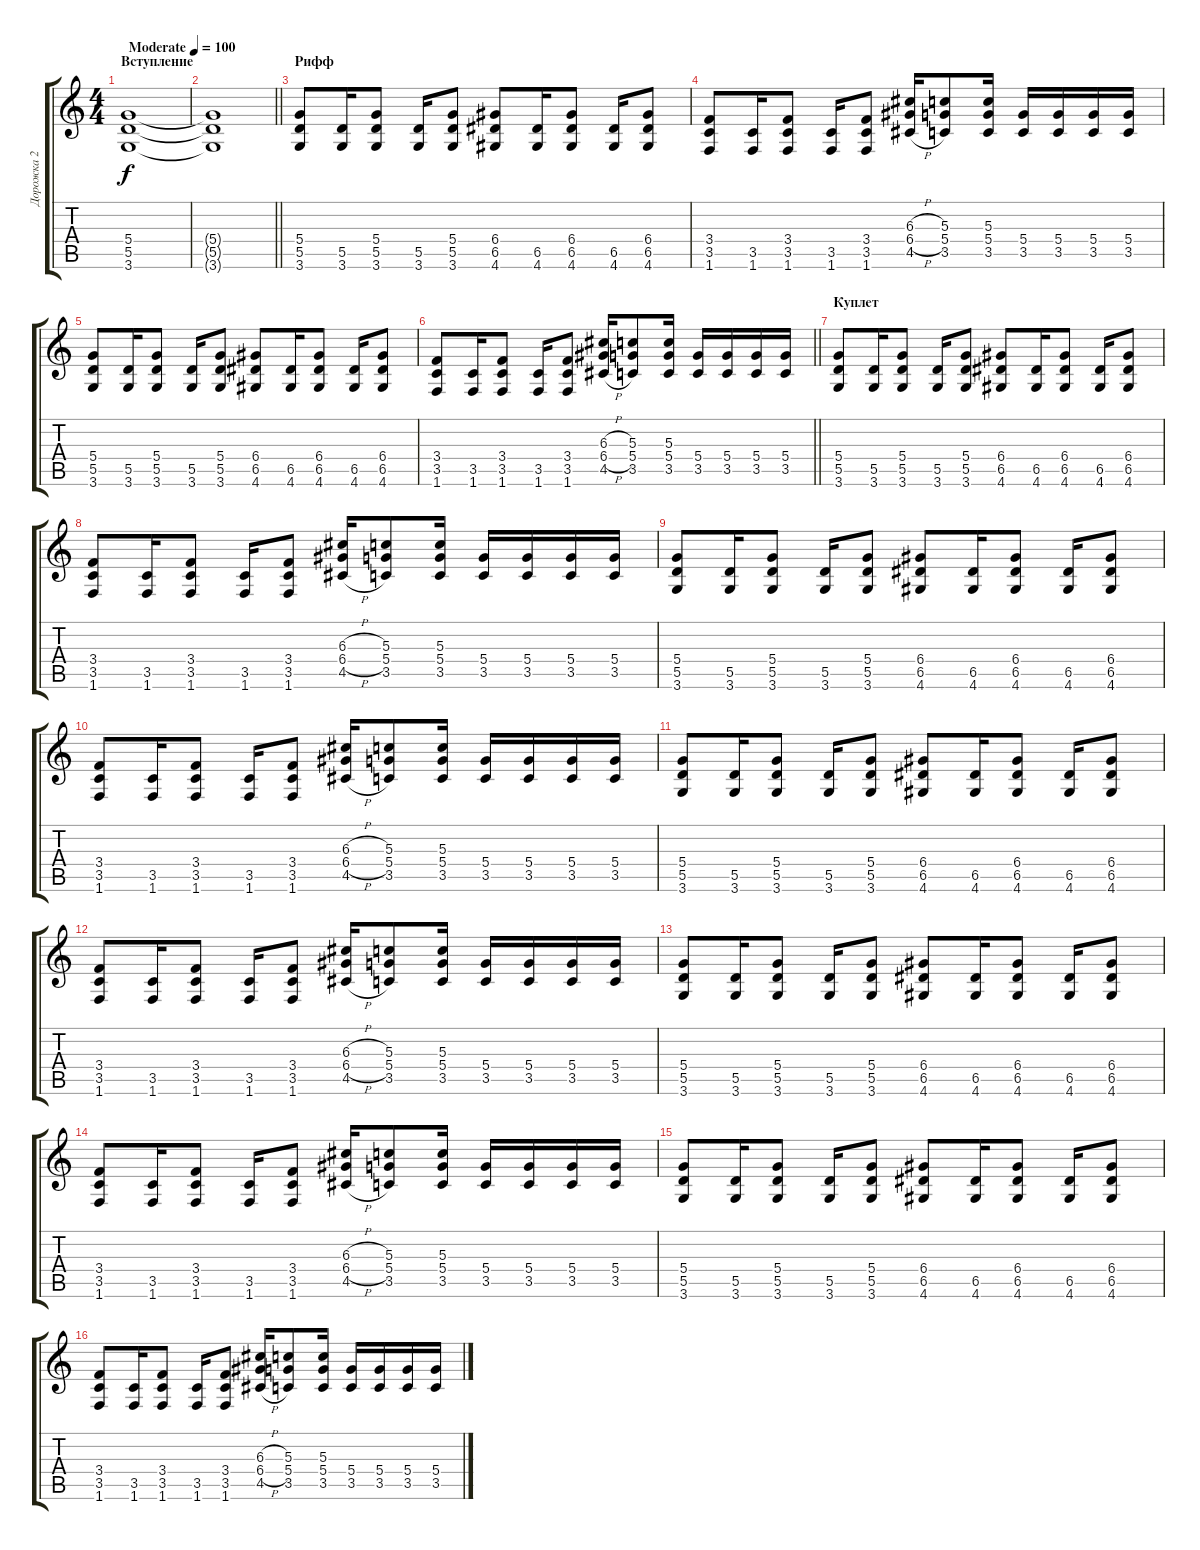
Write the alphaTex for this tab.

\track ("Дорожка 2" "Дорожка 2") {instrument distortionguitar}
\staff {score tabs}
\tuning (E4 B3 G3 D3 A2 E2) {hide}
\ts (4 4)
\section ("" "Вступление")
\tempo (100 "Moderate")
\clef g2
\ks c
(5.4 5.5 3.6).1{dy f instrument distortionguitar} |
\barLineRight lightlight
(5.4{t} 5.5{t} 3.6{t}).1 |
\section ("" "Рифф")
(5.4 5.5 3.6).8 (5.5 3.6).16 (5.4 5.5 3.6).8 (5.5 3.6).16 (5.4 5.5 3.6).8 (6.4 6.5 4.6).8 (6.5 4.6).16 (6.4 6.5 4.6).8 (6.5 4.6).16 (6.4 6.5 4.6).8 |
(3.4 3.5 1.6).8 (3.5 1.6).16 (3.4 3.5 1.6).8 (3.5 1.6).16 (3.4 3.5 1.6).8 (6.3{h} 6.4{h} 4.5{h}).16 (5.3 5.4 3.5).8 (5.3 5.4 3.5).16 (5.4 3.5).16 (5.4 3.5).16 (5.4 3.5).16 (5.4 3.5).16 |
(5.4 5.5 3.6).8 (5.5 3.6).16 (5.4 5.5 3.6).8 (5.5 3.6).16 (5.4 5.5 3.6).8 (6.4 6.5 4.6).8 (6.5 4.6).16 (6.4 6.5 4.6).8 (6.5 4.6).16 (6.4 6.5 4.6).8 |
\barLineRight lightlight
(3.4 3.5 1.6).8 (3.5 1.6).16 (3.4 3.5 1.6).8 (3.5 1.6).16 (3.4 3.5 1.6).8 (6.3{h} 6.4{h} 4.5{h}).16 (5.3 5.4 3.5).8 (5.3 5.4 3.5).16 (5.4 3.5).16 (5.4 3.5).16 (5.4 3.5).16 (5.4 3.5).16 |
\section ("" "Куплет")
(5.4 5.5 3.6).8 (5.5 3.6).16 (5.4 5.5 3.6).8 (5.5 3.6).16 (5.4 5.5 3.6).8 (6.4 6.5 4.6).8 (6.5 4.6).16 (6.4 6.5 4.6).8 (6.5 4.6).16 (6.4 6.5 4.6).8 |
(3.4 3.5 1.6).8 (3.5 1.6).16 (3.4 3.5 1.6).8 (3.5 1.6).16 (3.4 3.5 1.6).8 (6.3{h} 6.4{h} 4.5{h}).16 (5.3 5.4 3.5).8 (5.3 5.4 3.5).16 (5.4 3.5).16 (5.4 3.5).16 (5.4 3.5).16 (5.4 3.5).16 |
(5.4 5.5 3.6).8 (5.5 3.6).16 (5.4 5.5 3.6).8 (5.5 3.6).16 (5.4 5.5 3.6).8 (6.4 6.5 4.6).8 (6.5 4.6).16 (6.4 6.5 4.6).8 (6.5 4.6).16 (6.4 6.5 4.6).8 |
(3.4 3.5 1.6).8 (3.5 1.6).16 (3.4 3.5 1.6).8 (3.5 1.6).16 (3.4 3.5 1.6).8 (6.3{h} 6.4{h} 4.5{h}).16 (5.3 5.4 3.5).8 (5.3 5.4 3.5).16 (5.4 3.5).16 (5.4 3.5).16 (5.4 3.5).16 (5.4 3.5).16 |
(5.4 5.5 3.6).8 (5.5 3.6).16 (5.4 5.5 3.6).8 (5.5 3.6).16 (5.4 5.5 3.6).8 (6.4 6.5 4.6).8 (6.5 4.6).16 (6.4 6.5 4.6).8 (6.5 4.6).16 (6.4 6.5 4.6).8 |
(3.4 3.5 1.6).8 (3.5 1.6).16 (3.4 3.5 1.6).8 (3.5 1.6).16 (3.4 3.5 1.6).8 (6.3{h} 6.4{h} 4.5{h}).16 (5.3 5.4 3.5).8 (5.3 5.4 3.5).16 (5.4 3.5).16 (5.4 3.5).16 (5.4 3.5).16 (5.4 3.5).16 |
(5.4 5.5 3.6).8 (5.5 3.6).16 (5.4 5.5 3.6).8 (5.5 3.6).16 (5.4 5.5 3.6).8 (6.4 6.5 4.6).8 (6.5 4.6).16 (6.4 6.5 4.6).8 (6.5 4.6).16 (6.4 6.5 4.6).8 |
(3.4 3.5 1.6).8 (3.5 1.6).16 (3.4 3.5 1.6).8 (3.5 1.6).16 (3.4 3.5 1.6).8 (6.3{h} 6.4{h} 4.5{h}).16 (5.3 5.4 3.5).8 (5.3 5.4 3.5).16 (5.4 3.5).16 (5.4 3.5).16 (5.4 3.5).16 (5.4 3.5).16 |
(5.4 5.5 3.6).8 (5.5 3.6).16 (5.4 5.5 3.6).8 (5.5 3.6).16 (5.4 5.5 3.6).8 (6.4 6.5 4.6).8 (6.5 4.6).16 (6.4 6.5 4.6).8 (6.5 4.6).16 (6.4 6.5 4.6).8 |
(3.4 3.5 1.6).8 (3.5 1.6).16 (3.4 3.5 1.6).8 (3.5 1.6).16 (3.4 3.5 1.6).8 (6.3{h} 6.4{h} 4.5{h}).16 (5.3 5.4 3.5).8 (5.3 5.4 3.5).16 (5.4 3.5).16 (5.4 3.5).16 (5.4 3.5).16 (5.4 3.5).16
